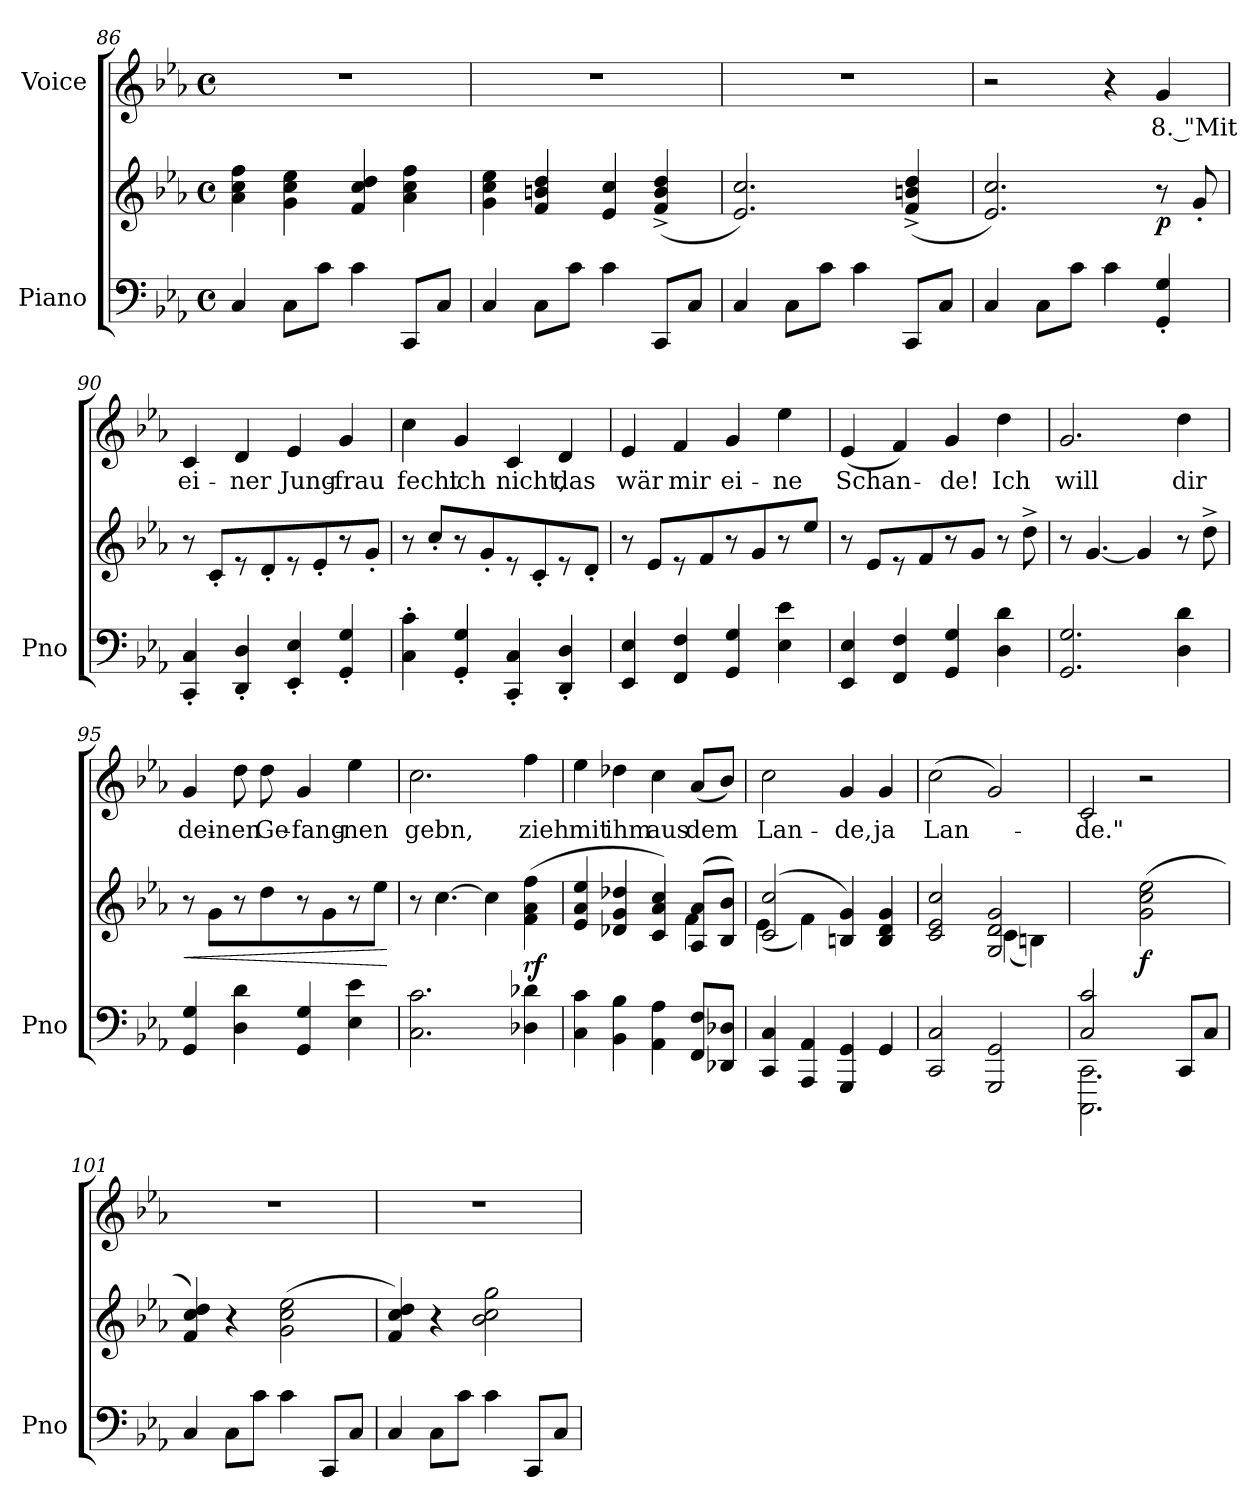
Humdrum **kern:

**kern	**kern	**dynam	**kern	**text
*part2	*part2	*part2	*part1	*part1
*staff3	*staff2	*staff2/3	*staff1	*staff1
*I"Piano	*	*	*I"Voice	*
*I'Pno	*	*	*	*
*clefF4	*clefG2	*	*clefG2	*
*k[b-e-a-]	*k[b-e-a-]	*	*k[b-e-a-]	*
*M4/4	*M4/4	*	*M4/4	*
*met(c)	*met(c)	*	*met(c)	*
=86	=86	=86	=86	=86
4C/	4a-\ 4cc\ 4ff\	.	1r	.
8C\L	4g\ 4cc\ 4ee-\	.	.	.
8c\J	.	.	.	.
4c\	4f/ 4cc/ 4dd/	.	.	.
8CC/L	4a-\ 4cc\ 4ff\	.	.	.
8C/J	.	.	.	.
=87	=87	=87	=87	=87
4C/	4g\ 4cc\ 4ee-\	.	1r	.
8C\L	4f/ 4bn/ 4dd/	.	.	.
8c\J	.	.	.	.
4c\	4e-/ 4cc/	.	.	.
8CC/L	(4f/^ 4b/^ 4dd/^	.	.	.
8C/J	.	.	.	.
=88	=88	=88	=88	=88
4C/	2.e-/ 2.cc/)	.	1r	.
8C\L	.	.	.	.
8c\J	.	.	.	.
4c\	.	.	.	.
8CC/L	(4f/^ 4bn/^ 4dd/^	.	.	.
8C/J	.	.	.	.
=89	=89	=89	=89	=89
4C/	2.e-/ 2.cc/)	.	2r	.
8C\L	.	.	.	.
8c\J	.	.	.	.
4c\	.	.	4r	.
!	!	!LO:DY:b	!	!
4GG/' 4G/'	8r	p	4g/	8. "Mit
.	8g'/	.	.	.
=90	=90	=90	=90	=90
4CC/' 4C/'	8r	.	4c/	ei-
.	8c'/L	.	.	.
4DD/' 4D/'	8r	.	4d/	-ner
.	8d'/	.	.	.
4EE-/' 4E-/'	8r	.	4e-/	Jung-
.	8e-'/	.	.	.
4GG/' 4G/'	8r	.	4g/	-frau
.	8g'/J	.	.	.
=91	=91	=91	=91	=91
4C\' 4c\'	8r	.	4cc\	fecht
.	8cc'/L	.	.	.
4GG/' 4G/'	8r	.	4g/	ich
.	8g'/	.	.	.
4CC/' 4C/'	8r	.	4c/	nicht,
.	8c'/	.	.	.
4DD/' 4D/'	8r	.	4d/	das
.	8d'/J	.	.	.
=92	=92	=92	=92	=92
4EE-/ 4E-/	8r	.	4e-/	wär
.	8e-/L	.	.	.
4FF/ 4F/	8r	.	4f/	mir
.	8f/	.	.	.
4GG/ 4G/	8r	.	4g/	ei-
.	8g/	.	.	.
4E-\ 4e-\	8r	.	4ee-\	-ne
.	8ee-/J	.	.	.
=93	=93	=93	=93	=93
4EE-/ 4E-/	8r	.	(4e-/	Schan-
.	8e-/L	.	.	.
4FF/ 4F/	8r	.	4f/)	.
.	8f/	.	.	.
4GG/ 4G/	8r	.	4g/	-de!
.	8g/J	.	.	.
4D\ 4d\	8r	.	4dd\	Ich
.	8dd^\	.	.	.
=94	=94	=94	=94	=94
2.GG/ 2.G/	8r	.	2.g/	will
.	[4.g/	.	.	.
.	4g/]	.	.	.
4D\ 4d\	8r	.	4dd\	dir
.	8dd^\	.	.	.
=95	=95	=95	=95	=95
!	!	!LO:HP:b	!	!
4GG/ 4G/	8r	<	4g/	dei-
.	8g\L	.	.	.
4D\ 4d\	8r	.	8dd\	-nen
.	8dd\	.	8dd\	Ge-
4GG/ 4G/	8r	.	4g/	-fang-
.	8g/	.	.	.
4E-\ 4e-\	8r	.	4ee-\	-nen
.	8ee-\J	.	.	.
.	.	[	.	.
=96	=96	=96	=96	=96
2.C\ 2.c\	8r	.	2.cc\	gebn,
.	[4.cc\	.	.	.
.	4cc\]	.	.	.
!	!	!LO:DY:b	!	!
4D-X\ 4d-X\	(4f\ 4a-\ 4ff\	rf	4ff\	zieh
=97	=97	=97	=97	=97
*	*^	*	*	*
4C\ 4c\	4e-/ 4a-/ 4ee-/	2.ryy	.	4ee-\	mit
4BB-\ 4B-\	4d-X/ 4g/ 4dd-X/	.	.	4dd-X\	ihm
4AA-\ 4A-\	4c/ 4a-/ 4cc/)	.	.	4cc\	aus
8FF/ 8F/L	(8A-/ 8a-/L	4f\	.	(8a-/L	dem
8DD-X/ 8D-X/J	8B-/ 8b-/J)	.	.	8b-/J)	.
=98	=98	=98	=98	=98	=98
4CC/ 4C/	(2c/ 2cc/	(4e-\	.	2cc\	Lan-
4AAA-/ 4AA-/	.	4f\)	.	.	.
4GGG/ 4GG/	4Bn/ 4g/)	2ryy	.	4g/	-de,
4GG/	4B/ 4d/ 4g/	.	.	4g/	ja
=99	=99	=99	=99	=99	=99
2CC/ 2C/	2c/ 2e-/ 2cc/	2ryy	.	(2cc\	Lan-
2GGG/ 2GG/	2G/ 2d/ 2g/	(4c\	.	2g/)	.
.	.	4Bn\)	.	.	.
*	*v	*v	*	*	*
=100	=100	=100	=100	=100
*^	*	*	*	*
2C/ 2c/	2.CCC\ 2.CC\	2ryy	.	2c/	-de."
!	!	!	!LO:DY:b	!	!
2ryy	.	(2g\ 2cc\ 2ee-\	f	2r	.
.	8CC/L	.	.	.	.
.	8C/J	.	.	.	.
*v	*v	*	*	*	*
=101	=101	=101	=101	=101
4C/	4f/ 4cc/ 4dd/)	.	1r	.
8C\L	4r	.	.	.
8c\J	.	.	.	.
4c\	(2g\ 2cc\ 2ee-\	.	.	.
8CC/L	.	.	.	.
8C/J	.	.	.	.
=102	=102	=102	=102	=102
4C/	4f/ 4cc/ 4dd/)	.	1r	.
8C\L	4r	.	.	.
8c\J	.	.	.	.
4c\	2b-\ 2cc\ 2gg\	.	.	.
8CC/L	.	.	.	.
8C/J	.	.	.	.
=	=	=	=	=
*-	*-	*-	*-	*-
